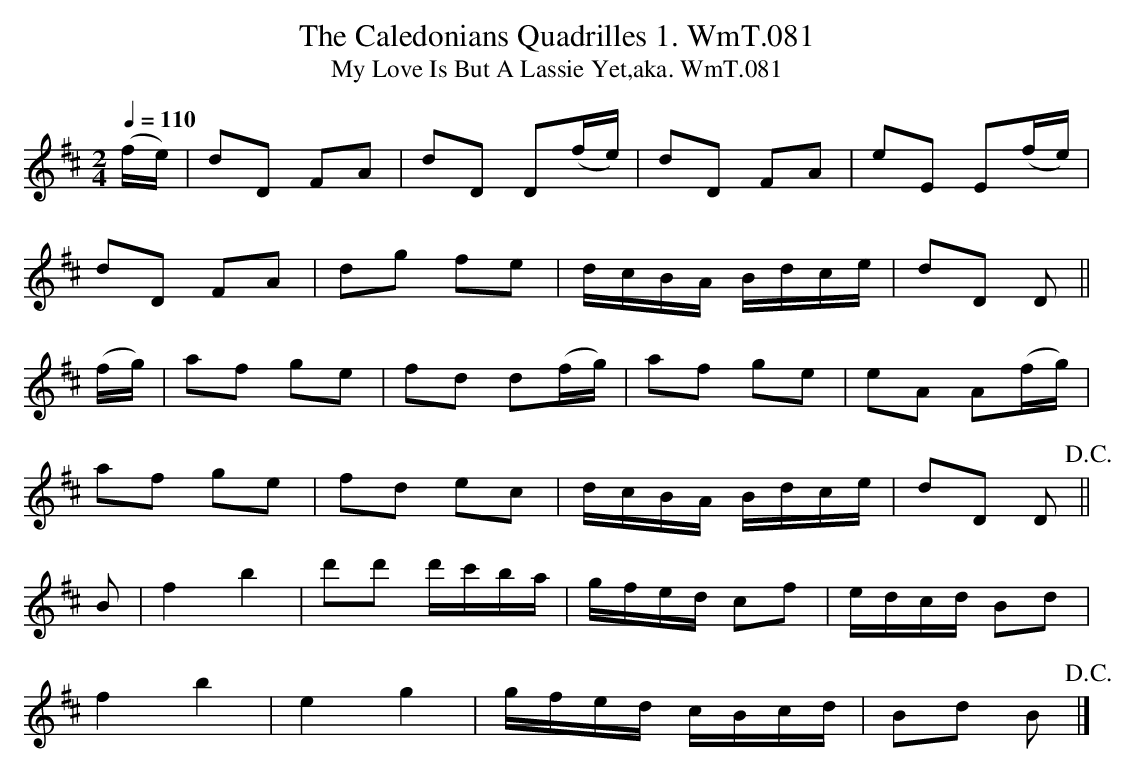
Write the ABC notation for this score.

X:1
T:Caledonians Quadrilles 1. WmT.081, The
T:My Love Is But A Lassie Yet,aka. WmT.081
M:2/4
L:1/8
Q:1/4=110
K:D
(f/e/)|dD FA|dD D(f/e/)|dD FA|eE E(f/e/)|
dD FA|dg fe|d/c/B/A/ B/d/c/e/|dD D||
(f/g/)|af ge|fd d(f/g/)|af ge|eA A(f/g/)|
af ge|fd ec|d/c/B/A/ B/d/c/e/|dD D!D.C.!||
B|f2b2|d'd' d'/c'/b/a/|g/f/e/d/ cf|e/d/c/d/ Bd|
f2b2|e2g2|g/f/e/d/ c/B/c/d/|Bd B!D.C.!|]
